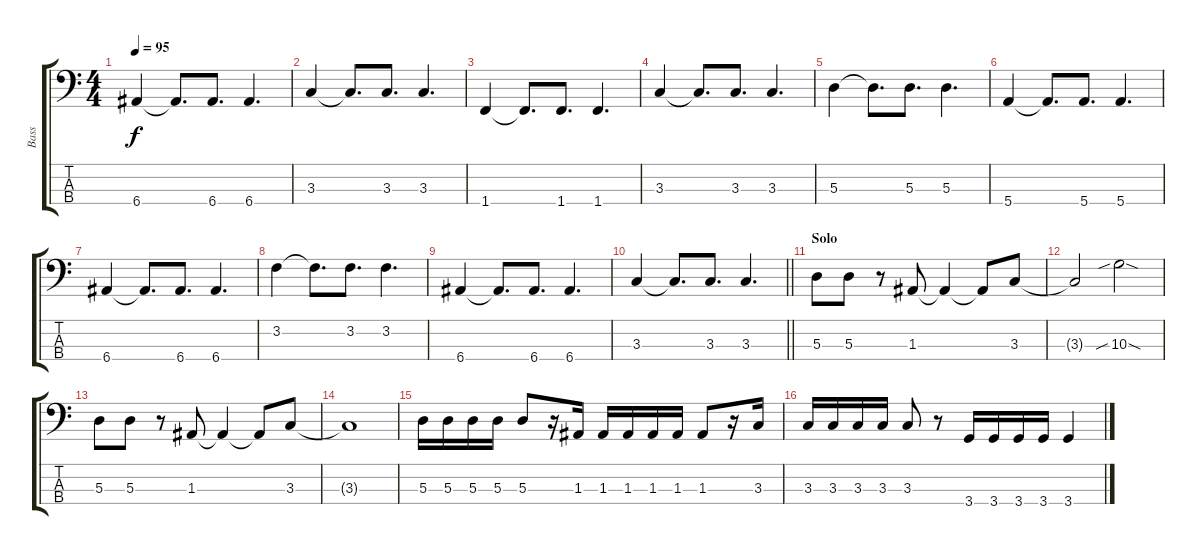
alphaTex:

\track ("Bass" "Bass") {instrument electricbassfinger}
\staff {score tabs}
\tuning (G2 D2 A1 E1) {hide}
\ts (4 4)
\tempo 95
\clef f4
\ks c
6.4.4{dy f} 6.4{t}.8{d} 6.4.8{d} 6.4.4{d} |
3.3.4 3.3{t}.8{d} 3.3.8{d} 3.3.4{d} |
1.4.4 1.4{t}.8{d} 1.4.8{d} 1.4.4{d} |
3.3.4 3.3{t}.8{d} 3.3.8{d} 3.3.4{d} |
5.3.4 5.3{t}.8{d} 5.3.8{d} 5.3.4{d} |
5.4.4 5.4{t}.8{d} 5.4.8{d} 5.4.4{d} |
6.4.4 6.4{t}.8{d} 6.4.8{d} 6.4.4{d} |
3.2.4 3.2{t}.8{d} 3.2.8{d} 3.2.4{d} |
6.4.4 6.4{t}.8{d} 6.4.8{d} 6.4.4{d} |
\barLineRight lightlight
3.3.4 3.3{t}.8{d} 3.3.8{d} 3.3.4{d} |
\section ("" "Solo")
5.3.8 5.3.8 r.8 1.3.8 1.3{t}.4 1.3{t}.8 3.3.8 |
3.3{t}.2 10.3{sib sod}.2 |
5.3.8 5.3.8 r.8 1.3.8 1.3{t}.4 1.3{t}.8 3.3.8 |
3.3{t}.1 |
5.3.16 5.3.16 5.3.16 5.3.16 5.3.8 r.16 1.3.16 1.3.16 1.3.16 1.3.16 1.3.16 1.3.8 r.16 3.3.16 |
3.3.16 3.3.16 3.3.16 3.3.16 3.3.8 r.8 3.4.16 3.4.16 3.4.16 3.4.16 3.4.4
